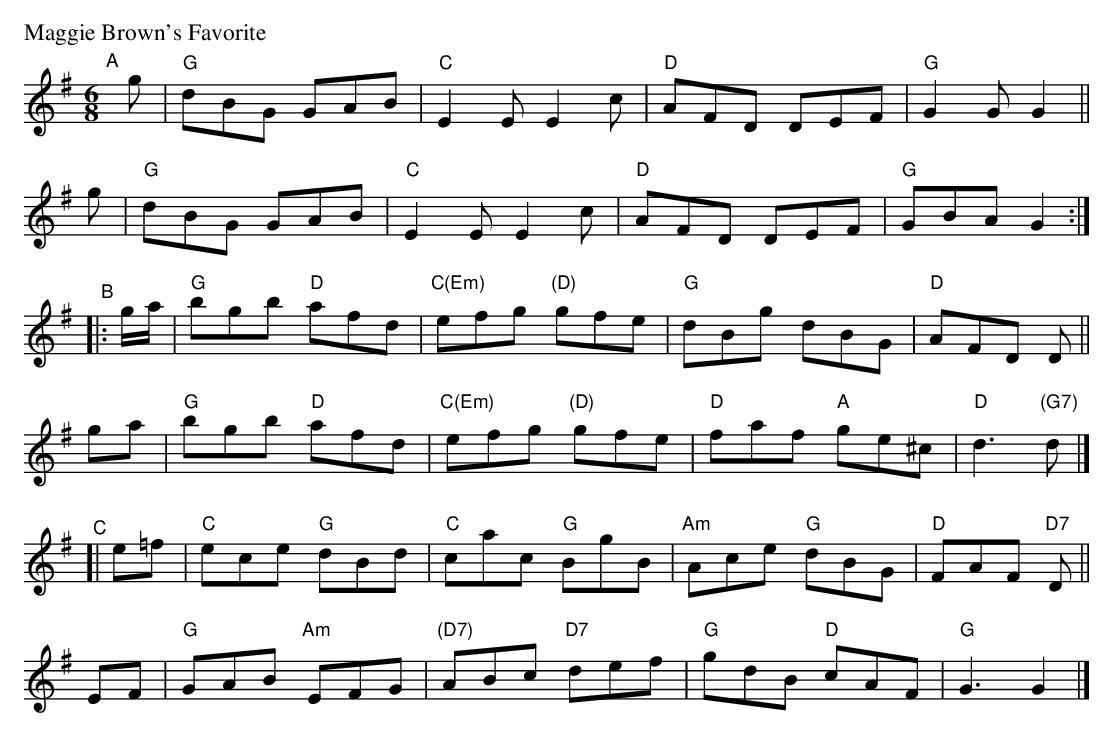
X:1
M: 6/8
P: Maggie Brown's Favorite
K: G
"^A"[|]\
g | "G"dBG GAB | "C"E2E E2c | "D"AFD DEF | "G"G2G G2 ||
g | "G"dBG GAB | "C"E2E E2c | "D"AFD DEF | "G"GBA G2 :|
"^B"|:\
g/a/ | "G"bgb "D"afd | "C(Em)"efg "(D)"gfe | "G"dBg    dBG  | "D"AFD D ||
  ga | "G"bgb "D"afd | "C(Em)"efg "(D)"gfe | "D"faf "A"ge^c | "D"d3 "(G7)"d |]
"^C"[|\
e=f | "C"ece  "G"dBd |  "C"  cac  "G"BgB | "Am"Ace "G"dBG | "D"FAF "D7"D ||
 EF | "G"GAB "Am"EFG | "(D7)"ABc "D7"def |  "G"gdB "D"cAF | "G"G3  G2 |]
